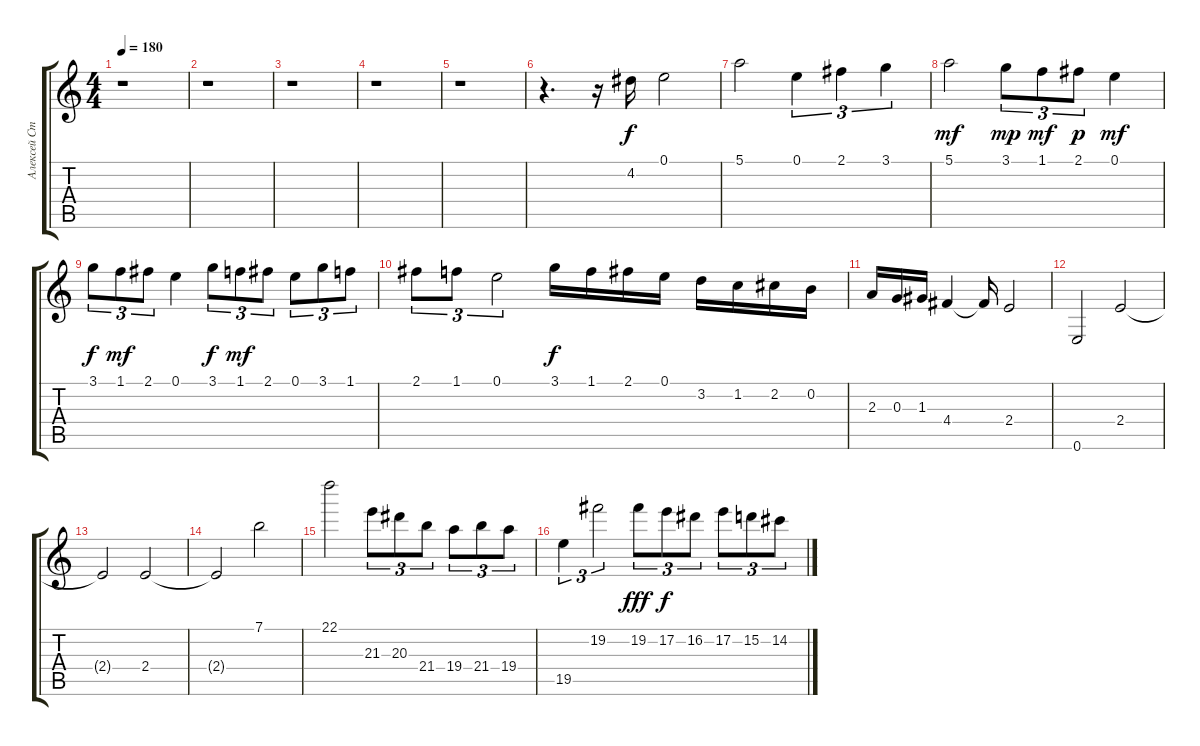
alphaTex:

\track ("Алексей Страйк" "Алексей Ст") {instrument distortionguitar}
\staff {score tabs}
\tuning (E4 B3 G3 D3 A2 E2) {hide}
\ts (4 4)
\tempo 180
\clef g2
\ks c
r.1{dy f} |
r.1 |
r.1 |
r.1 |
r.1 |
r.4{d} r.16 4.2.16{volume 16} 0.1.2 |
5.1.2 0.1.4{tu (3 2)} 2.1.4{tu (3 2)} 3.1.4{tu (3 2)} |
5.1.2{dy mf} 3.1.8{tu (3 2) dy mp} 1.1.8{tu (3 2) dy mf} 2.1.8{tu (3 2) dy p} 0.1.4{dy mf} |
3.1.8{tu (3 2) dy f} 1.1.8{tu (3 2) dy mf} 2.1.8{tu (3 2)} 0.1.4 3.1.8{tu (3 2) dy f} 1.1.8{tu (3 2) dy mf} 2.1.8{tu (3 2)} 0.1.8{tu (3 2)} 3.1.8{tu (3 2)} 1.1.8{tu (3 2)} |
2.1.8{tu (3 2)} 1.1.8{tu (3 2)} 0.1.2{tu (3 2)} 3.1.16{dy f} 1.1.16 2.1.16 0.1.16 3.2.16 1.2.16 2.2.16 0.2.16 |
2.3.16 0.3.16 1.3.16 4.4.4 4.4{t}.16 2.4.2 |
0.6.2 2.4.2 |
2.4{t}.2 2.4.2 |
2.4{t}.2 7.1.2 |
22.1.2 21.3.8{tu (3 2)} 20.3.8{tu (3 2)} 21.4.8{tu (3 2)} 19.4.8{tu (3 2)} 21.4.8{tu (3 2)} 19.4.8{tu (3 2)} |
19.5.4{tu (3 2)} 19.2.2{tu (3 2)} 19.2.8{tu (3 2) dy fff} 17.2.8{tu (3 2) dy f} 16.2.8{tu (3 2)} 17.2.8{tu (3 2)} 15.2.8{tu (3 2)} 14.2.8{tu (3 2)}
